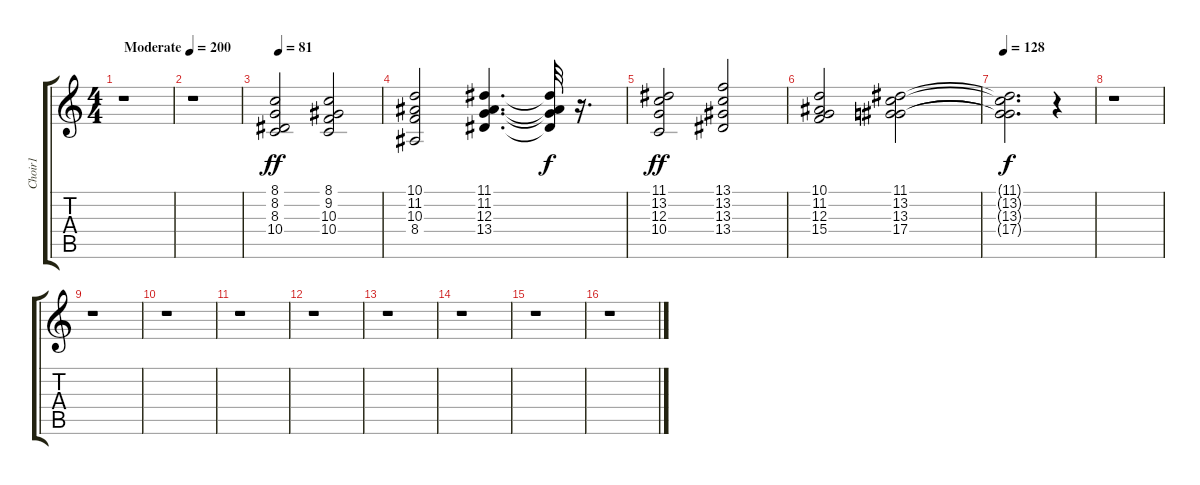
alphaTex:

\track ("Choir1" "Choir1") {instrument choiraahs}
\staff {score tabs}
\tuning (E4 B3 G3 D3 A2 E2) {hide}
\ts (4 4)
\tempo (200 "Moderate")
\clef g2
\ks c
r.1{dy ff instrument choiraahs} |
r.1 |
\tempo 81
(8.1 8.2 8.3 10.4).2{balance 1} (8.1 9.2 10.3 10.4).2 |
(10.1 11.2 10.3 8.4).2 (11.1 11.2 12.3 13.4).4{d} (11.1{t} 11.2{t} 12.3{t} 13.4{t}).32{dy f} r.16{d} |
(11.1 13.2 12.3 10.4).2{dy ff} (13.1 13.2 13.3 13.4).2 |
(10.1 11.2 12.3 15.4).2 (11.1 13.2 13.3 17.4).2 |
\tempo 128
(11.1{t} 13.2{t} 13.3{t} 17.4{t}).2{d dy f} r.4 |
r.1 |
r.1 |
r.1 |
r.1 |
r.1 |
r.1 |
r.1 |
r.1 |
r.1
